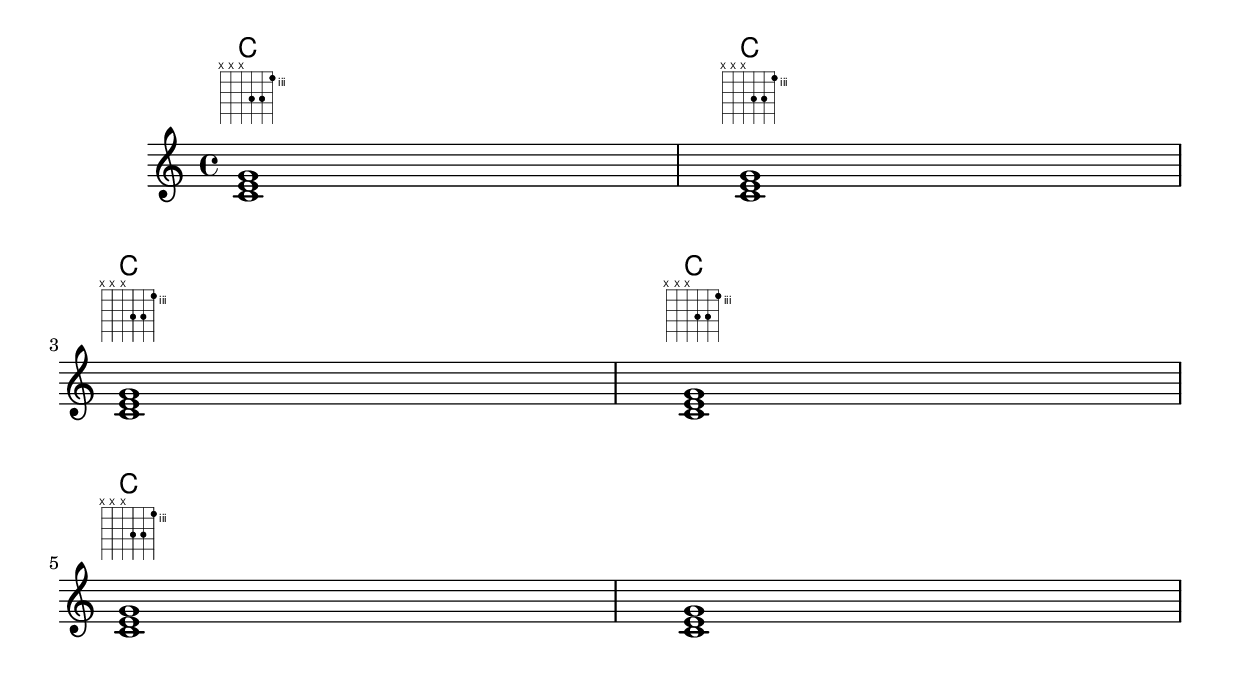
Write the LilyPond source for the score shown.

%% Do not edit this file; it is auto-generated from input/new
%% This file is in the public domain.
\version "2.13.0"

\header {
  lsrtags = "fretted-strings"
  texidoc = "FretBoards can be set to display only when the chord changes
or at the beginning of a new line."
  doctitle = "Fretboard chordchanges"
} % begin verbatim


myChords = \chordmode {
  c1 c1 \break
  c1 c1 \break
  \set chordChanges = ##t
  c1 c1 \break
}

<<
  \new ChordNames { \myChords }
  \new FretBoards { \myChords }
  \new Staff { \myChords }
>>
